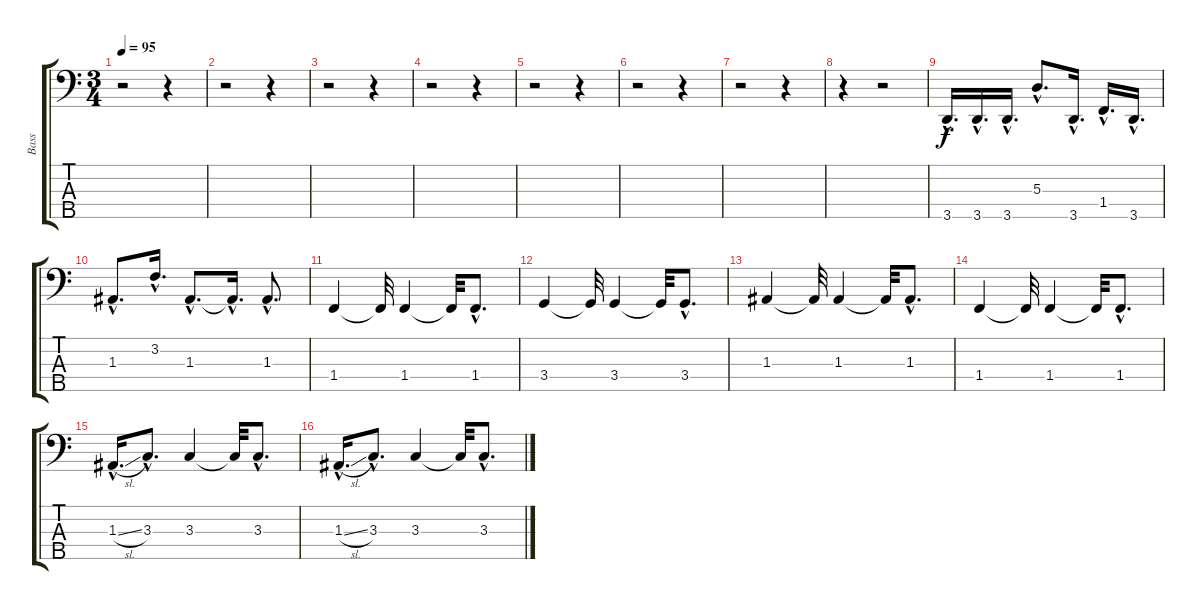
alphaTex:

\track ("Bass" "Bass") {instrument electricbassfinger}
\staff {score tabs}
\tuning (G2 D2 A1 E1 B0) {hide}
\ts (3 4)
\tempo 95
\clef f4
\ks c
r.2{dy f instrument electricbassfinger} r.4 |
r.2 r.4 |
r.2 r.4 |
r.2 r.4 |
r.2 r.4 |
r.2 r.4 |
r.2 r.4 |
r.4 r.2 |
3.5{hac}.16{d} 3.5{hac}.16{d} 3.5{hac}.16{d} 5.3{hac}.8{d} 3.5{hac}.16{d} 1.4{hac}.16{d} 3.5{hac}.16{d} |
1.3{hac}.8{d} 3.2{hac}.16{d} 1.3{hac}.8{d} 1.3{hac t}.16{d} 1.3{hac}.8{d} |
1.4.4 1.4{t}.32 1.4.4 1.4{t}.32 1.4{hac}.8{d} |
3.4.4 3.4{t}.32 3.4.4 3.4{t}.32 3.4{hac}.8{d} |
1.3.4 1.3{t}.32 1.3.4 1.3{t}.32 1.3{hac}.8{d} |
1.4.4 1.4{t}.32 1.4.4 1.4{t}.32 1.4{hac}.8{d} |
1.3{sl hac}.16{d} 3.3{hac}.8{d} 3.3.4 3.3{t}.32 3.3{hac}.8{d} |
1.3{sl hac}.16{d} 3.3{hac}.8{d} 3.3.4 3.3{t}.32 3.3{hac}.8{d}
